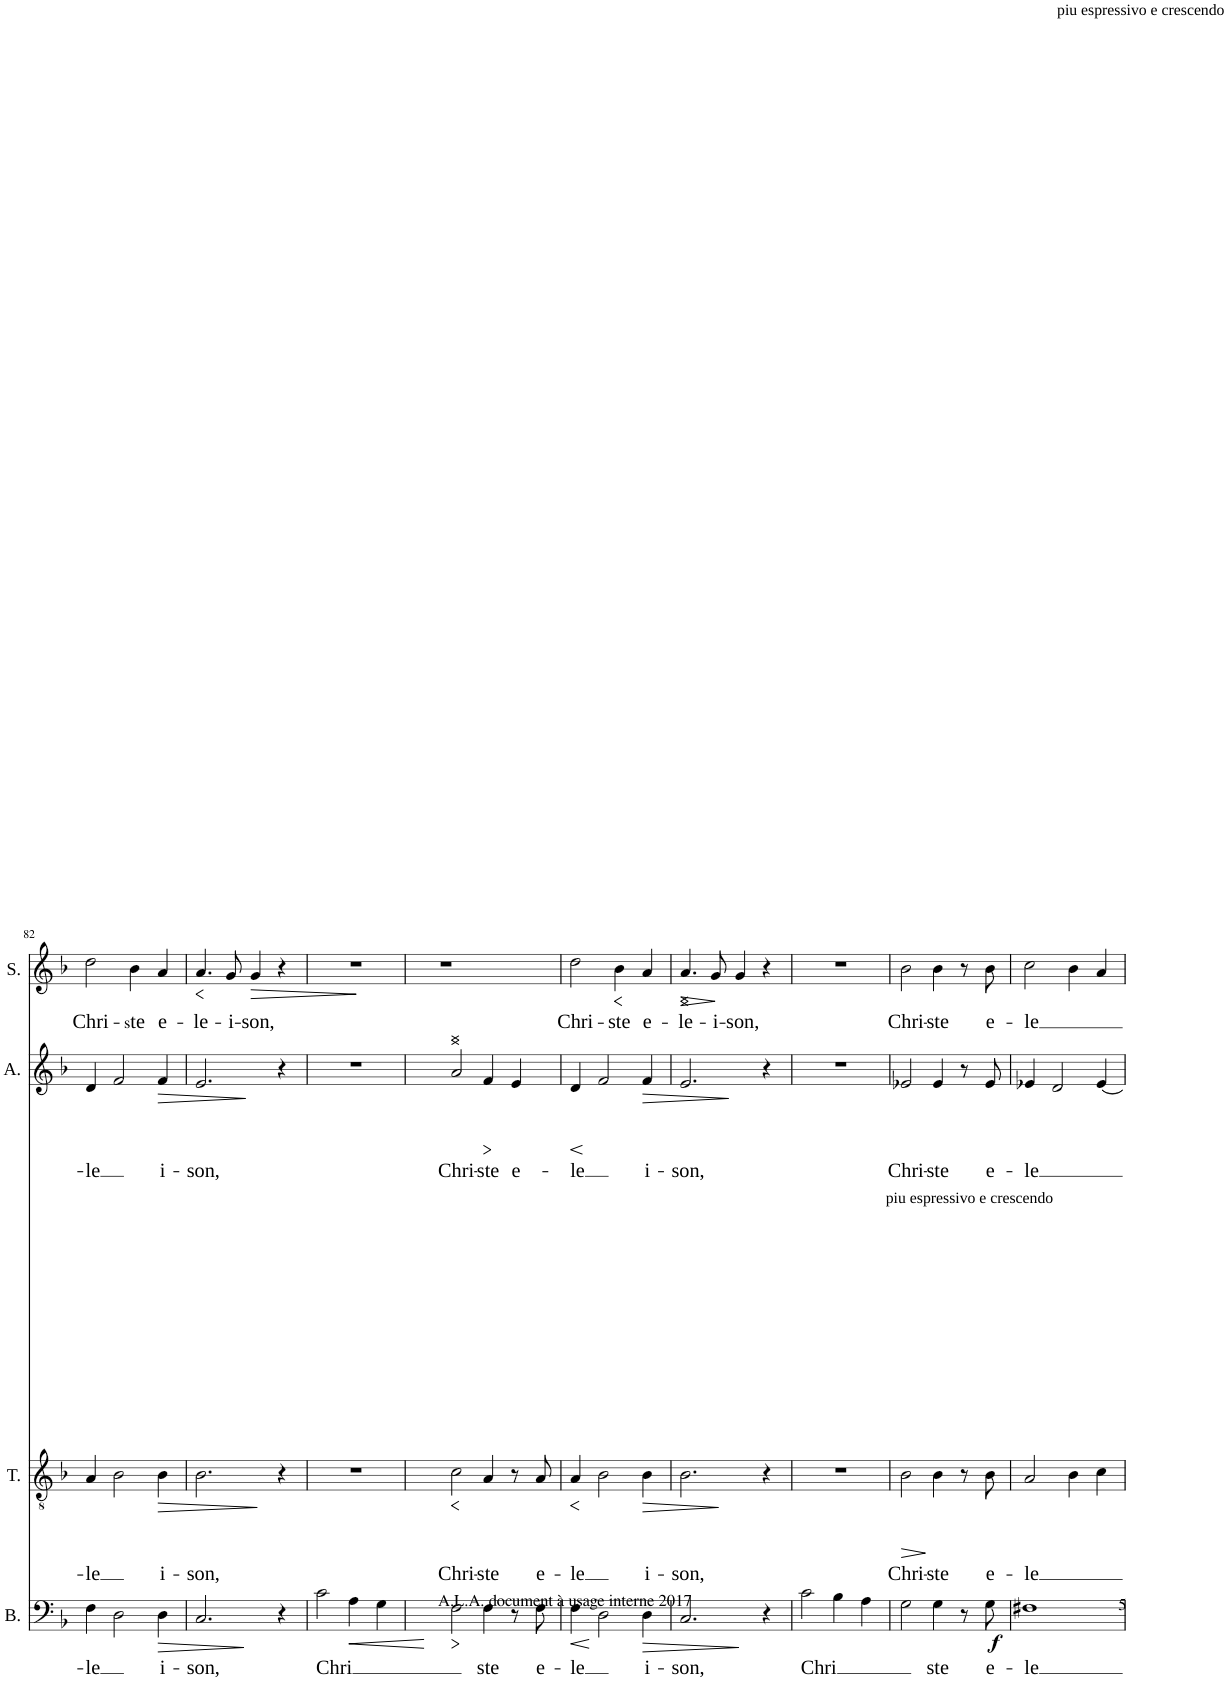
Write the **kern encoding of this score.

**kern	**text	**dynam	**kern	**text	**dynam	**kern	**text	**dynam	**kern	**text	**dynam
*part4	*part4	*part4	*part3	*part3	*part3	*part2	*part2	*part2	*part1	*part1	*part1
*staff4	*staff4	*staff4	*staff3	*staff3	*staff3	*staff2	*staff2	*staff2	*staff1	*staff1	*staff1
*I"Bass	*	*	*I"Tenor	*	*	*I"Alto	*	*	*I"Soprano	*	*
*I'B.	*	*	*I'T.	*	*	*I'A.	*	*	*I'S.	*	*
!!LO:PB:g=z
*clefF4	*	*	*clefGv2	*	*	*clefG2	*	*	*clefG2	*	*
*k[b-]	*	*	*k[b-]	*	*	*k[b-]	*	*	*k[b-]	*	*
*M4/4	*	*	*M4/4	*	*	*M4/4	*	*	*M4/4	*	*
*met(c)	*	*	*met(c)	*	*	*met(c)	*	*	*met(c)	*	*
=82	=82	=82	=82	=82	=82	=82	=82	=82	=82	=82	=82
!	!LO:LY:b	!	!	!LO:LY:b	!	!	!LO:LY:b	!	!	!LO:LY:b	!
4F\	-le	.	4A/	-le	.	4d/	-le	.	2dd\	Chri-	.
2D\	.	.	2B-\	.	.	2f/	.	.	.	.	.
!	!	!	!	!	!	!	!	!	!	!LO:LY:b	!
.	.	.	.	.	.	.	.	.	4b-\	-s te	.
!	!LO:LY:b	!LO:HP:b	!	!LO:LY:b	!LO:HP:b	!	!LO:LY:b	!LO:HP:b	!	!LO:LY:b	!
4D\	i-	>	4B-\	i-	>	4f/	i-	>	4a/	e-	.
.	.	]	.	.	]	.	.	]	.	.	.
=83	=83	=83	=83	=83	=83	=83	=83	=83	=83	=83	=83
!	!LO:LY:b	!	!	!LO:LY:b	!	!	!LO:LY:b	!	!	!LO:LY:b	!LO:HP:b
2.C/	-son,	.	2.B-\	son,	.	2.e/	-son,	.	4.a/	le-	<
!	!	!	!	!	!	!	!	!	!	!LO:LY:b	!
.	.	.	.	.	.	.	.	.	8g/	-i-	.
!	!	!	!	!	!	!	!	!	!	!LO:LY:b	!LO:HP:b
.	.	.	.	.	.	.	.	.	4g/	-son,	>
4r	.	.	4r	.	.	4r	.	.	4r	.	.
.	.	.	.	.	.	.	.	.	.	.	[ ]
=84	=84	=84	=84	=84	=84	=84	=84	=84	=84	=84	=84
!	!LO:LY:b	!	!	!	!	!	!	!	!	!	!
2c\	Chri	.	1r	.	.	1r	.	.	1r	.	.
!	!	!LO:HP:b	!	!	!	!	!	!	!	!	!
4A\	.	<	.	.	.	.	.	.	.	.	.
4G\	.	.	.	.	.	.	.	.	.	.	.
.	.	[	.	.	.	.	.	.	.	.	.
=85	=85	=85	=85	=85	=85	=85	=85	=85	=85	=85	=85
!	!	!LO:HP:b	!	!LO:LY:b	!LO:HP:b	!	!LO:LY:b	!	!	!	!LO:HP:b
!	!	!	!	!	!	!	!	!	!	!	!LO:HP:n=1:b
2F\	.	>	2c\	Chri-	<	2a/	Chri-	.	1r	.	< >
!	!LO:LY:b	!	!	!LO:LY:b	!	!	!LO:LY:b	!LO:HP:b	!	!	!
4F\	ste	.	4A/	-ste	.	4f/	-ste	>	.	.	.
!	!	!	!	!	!	!	!LO:LY:b	!	!	!	!
8r	.	.	8r	.	.	4e/	e-	.	.	.	.
!	!LO:LY:b	!	!	!LO:LY:b	!	!	!	!	!	!	!
8F\	e-	.	8A/	e-	.	.	.	.	.	.	.
.	.	]	.	.	[	.	.	]	.	.	[
=86	=86	=86	=86	=86	=86	=86	=86	=86	=86	=86	=86
!	!	!	!	!	!	!	!	!	!LO:TX:a:t=piu espressivo e crescendo	!	!
!	!LO:LY:b	!LO:HP:b	!	!LO:LY:b	!LO:HP:b	!	!LO:LY:b	!LO:HP:b	!	!LO:LY:b	!
4F\	-le	<	4A/	-le	<	4d/	-le	<	2dd\	Chri-	.
2D\	.	.	2B-\	.	.	2f/	.	.	.	.	.
!	!	!	!	!	!	!	!	!	!	!LO:LY:b	!LO:HP:n=1:b
.	.	.	.	.	.	.	.	.	4b-\	-ste	] <
!	!LO:LY:b	!LO:HP:b	!	!LO:LY:b	!LO:HP:b	!	!LO:LY:b	!LO:HP:b	!	!LO:LY:b	!
4D\	i-	>	4B-\	i-	>	4f/	i-	>	4a/	e-	.
.	.	[ ]	.	.	[ ]	.	.	[ ]	.	.	[
=87	=87	=87	=87	=87	=87	=87	=87	=87	=87	=87	=87
!	!LO:LY:b	!	!	!LO:LY:b	!	!	!LO:LY:b	!	!	!LO:LY:b	!LO:HP:b
2.C/	-son,	.	2.B-\	-son,	.	2.e/	-son,	.	4.a/	-le-	>
!	!	!	!	!	!	!	!	!	!	!LO:LY:b	!LO:HP:b
.	.	.	.	.	.	.	.	.	8g/	-i-	<
!	!	!	!	!	!	!	!	!	!	!LO:LY:b	!LO:HP:b
.	.	.	.	.	.	.	.	.	4g/	-son,	>
!	!	!LO:DY:b	!	!	!	!	!	!	!	!	!
4r	.	f	4r	.	.	4r	.	.	4r	.	.
.	.	.	.	.	.	.	.	.	.	.	] [ ]
=88	=88	=88	=88	=88	=88	=88	=88	=88	=88	=88	=88
!	!LO:LY:b	!	!	!	!	!	!	!	!	!	!
2c\	Chri	.	1r	.	.	1r	.	.	1r	.	.
4B-\	.	.	.	.	.	.	.	.	.	.	.
4A\	.	.	.	.	.	.	.	.	.	.	.
=89	=89	=89	=89	=89	=89	=89	=89	=89	=89	=89	=89
!	!	!	!LO:TX:a:t=piu espressivo e crescendo	!	!	!	!	!	!	!	!
!	!	!	!	!LO:LY:b	!LO:HP:b	!	!LO:LY:b	!	!	!LO:LY:b	!
2G\	.	.	2B-\	Chri-	>	2e-X/	Chri-	.	2b-\	Chri-	.
!	!LO:LY:b	!	!	!LO:LY:b	!	!	!LO:LY:b	!	!	!LO:LY:b	!
4G\	ste	.	4B-\	-ste	.	4e-/	-ste	.	4b-\	-ste	.
8r	.	.	8r	.	.	8r	.	.	8r	.	.
!	!LO:LY:b	!	!	!LO:LY:b	!	!	!LO:LY:b	!	!	!LO:LY:b	!
8G\	e-	.	8B-\	e-	.	8e-/	e-	.	8b-\	e-	.
.	.	.	.	.	]	.	.	.	.	.	.
=90	=90	=90	=90	=90	=90	=90	=90	=90	=90	=90	=90
!	!LO:LY:b	!	!	!LO:LY:b	!	!	!LO:LY:b	!	!	!LO:LY:b	!
1F#X	-le	.	2A/	-le	.	4e-X/	-le	.	2cc\	-le	.
.	.	.	.	.	.	2d/	.	.	.	.	.
.	.	.	4B-\	.	.	.	.	.	4b-\	.	.
.	.	.	4c\	.	.	[4e-/	.	.	4a/	.	.
=	=	=	=	=	=	=	=	=	=	=	=
*-	*-	*-	*-	*-	*-	*-	*-	*-	*-	*-	*-
